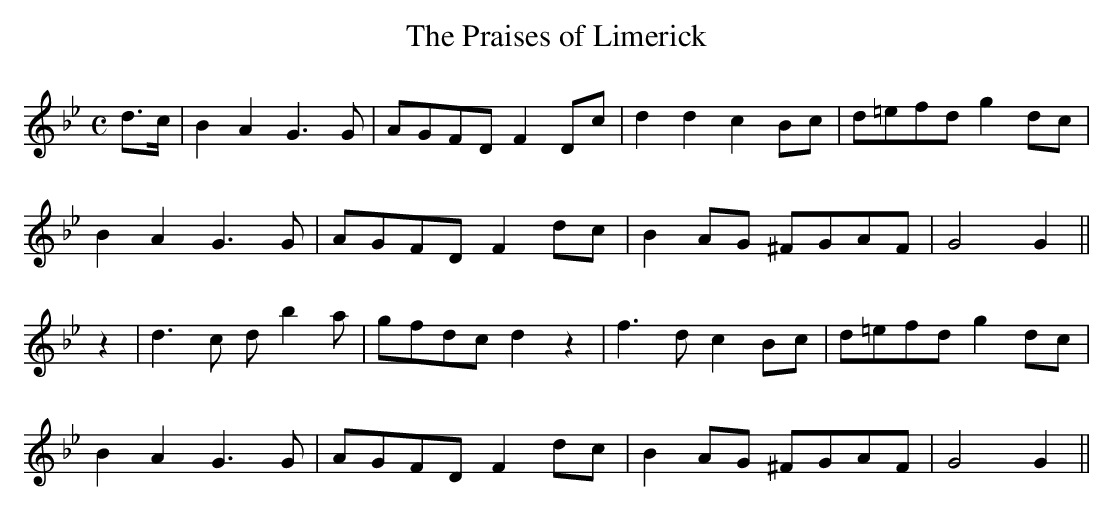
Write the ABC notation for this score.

X:1
T: The Praises of Limerick
M: C
L: 1/8
K: Gm
d>c | B2A2 G3G | AGFD F2Dc | d2d2 c2Bc | d=efd g2dc |
B2A2 G3G | AGFD F2dc | B2AG ^FGAF | G4 G2 ||
z2 | d3c db2a | gfdc d2z2 | f3d c2Bc | d=efd g2dc |
B2A2 G3G | AGFD F2dc | B2AG ^FGAF | G4 G2 ||
